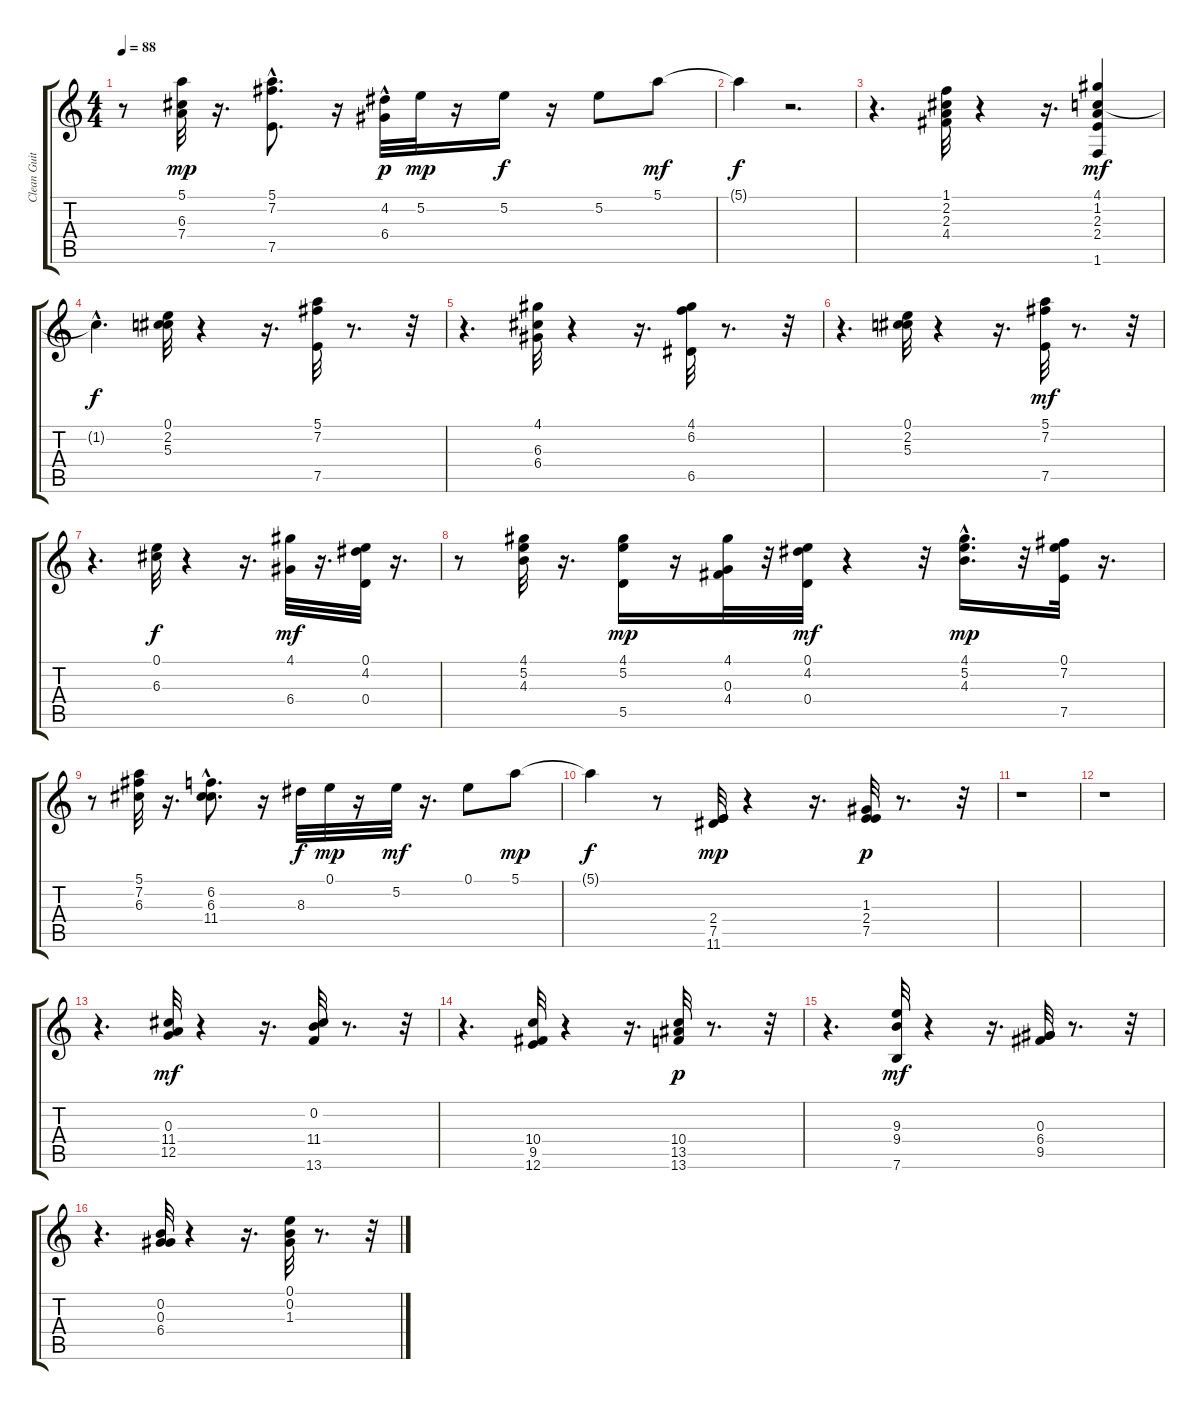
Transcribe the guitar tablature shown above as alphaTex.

\track ("Clean Guitar" "Clean Guit") {instrument electricguitarclean}
\staff {score tabs}
\tuning (E4 B3 G3 D3 A2 E2) {hide}
\ts (4 4)
\tempo 88
\clef g2
\ks c
r.8{dy mp} (5.1 6.3 7.4).32 r.16{d} (5.1 7.2{hac} 7.5).8{d} r.16 (4.2 6.4{hac}).32{dy p} 5.2.32{dy mp} r.16 5.2.16{dy f} r.16 5.2.8 5.1.8{dy mf} |
5.1{t}.4{dy f} r.2{d} |
r.4{d} (1.1 2.2 2.3 4.4).32 r.4 r.16{d} (4.1 1.2 2.3 2.4 1.6).4{dy mf} |
1.2{hac t}.4{d dy f} (0.1 2.2 5.3).32 r.4 r.16{d} (5.1 7.2 7.5).32 r.8{d} r.32 |
r.4{d} (4.1 6.3 6.4).32 r.4 r.16{d} (4.1 6.2 6.5).32 r.8{d} r.32 |
r.4{d} (0.1 2.2 5.3).32 r.4 r.16{d} (5.1 7.2 7.5).32{dy mf} r.8{d} r.32 |
r.4{d} (0.1 6.3).32{dy f} r.4 r.16{d} (4.1 6.4).32{dy mf} r.16{d} (0.1 4.2 0.4).32 r.16{d} |
r.8 (4.1 5.2 4.3).32 r.16{d} (4.1 5.2 5.5).16{dy mp} r.16 (4.1 0.3 4.4).32 r.32 (0.1 4.2 0.4).32{dy mf} r.4 r.32 (4.1 5.2 4.3{hac}).16{d dy mp} r.32 (0.1 7.2 7.5).32 r.16{d} |
r.8 (5.1 7.2 6.3).32 r.16{d} (6.2 6.3 11.4{hac}).8{d} r.16 8.3.32{dy f} 0.1.32{dy mp} r.16 5.2.32{dy mf} r.16{d} 0.1.8 5.1.8{dy mp} |
5.1{t}.4{dy f} r.8 (2.4 7.5 11.6).32{dy mp} r.4 r.16{d} (1.3 2.4 7.5).32{dy p} r.8{d} r.32 |
r.1 |
r.1 |
r.4{d} (0.3 11.4 12.5).32{dy mf} r.4 r.16{d} (0.2 11.4 13.6).32 r.8{d} r.32 |
r.4{d} (10.4 9.5 12.6).32 r.4 r.16{d} (10.4 13.5 13.6).32{dy p} r.8{d} r.32 |
r.4{d} (9.3 9.4 7.6).32{dy mf} r.4 r.16{d} (0.3 6.4 9.5).32 r.8{d} r.32 |
r.4{d} (0.2 0.3 6.4).32 r.4 r.16{d} (0.1 0.2 1.3).32 r.8{d} r.32
